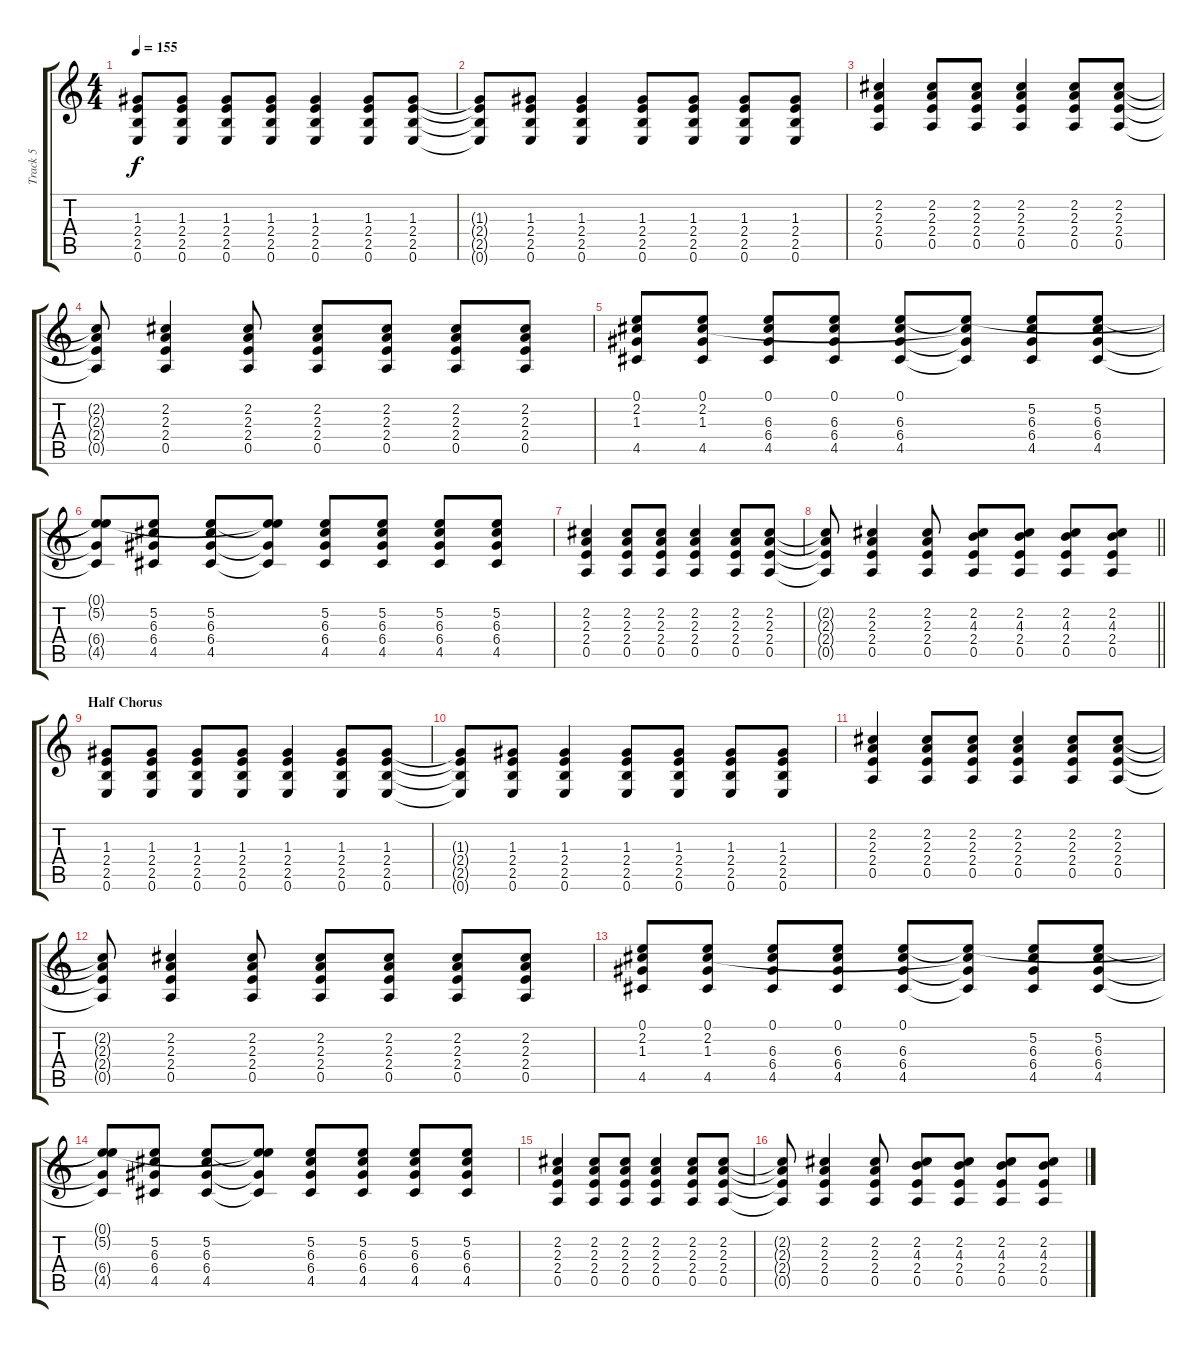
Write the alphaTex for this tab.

\track ("Track 5" "Track 5") {instrument acousticguitarsteel}
\staff {score tabs}
\tuning (E4 B3 G3 D3 A2 E2) {hide}
\ts (4 4)
\tempo 155
\clef g2
\ks c
(1.3 2.4 2.5 0.6).8{dy f} (1.3 2.4 2.5 0.6).8 (1.3 2.4 2.5 0.6).8 (1.3 2.4 2.5 0.6).8 (1.3 2.4 2.5 0.6).4 (1.3 2.4 2.5 0.6).8 (1.3 2.4 2.5 0.6).8 |
(1.3{t} 2.4{t} 2.5{t} 0.6{t}).8 (1.3 2.4 2.5 0.6).8 (1.3 2.4 2.5 0.6).4 (1.3 2.4 2.5 0.6).8 (1.3 2.4 2.5 0.6).8 (1.3 2.4 2.5 0.6).8 (1.3 2.4 2.5 0.6).8 |
(2.2 2.3 2.4 0.5).4 (2.2 2.3 2.4 0.5).8 (2.2 2.3 2.4 0.5).8 (2.2 2.3 2.4 0.5).4 (2.2 2.3 2.4 0.5).8 (2.2 2.3 2.4 0.5).8 |
(2.2{t} 2.3{t} 2.4{t} 0.5{t}).8 (2.2 2.3 2.4 0.5).4 (2.2 2.3 2.4 0.5).8 (2.2 2.3 2.4 0.5).8 (2.2 2.3 2.4 0.5).8 (2.2 2.3 2.4 0.5).8 (2.2 2.3 2.4 0.5).8 |
(0.1 2.2 1.3 4.5).8 (0.1 2.2 1.3 4.5).8 (0.1 6.3 6.4 4.5).8 (0.1 6.3 6.4 4.5).8 (0.1 6.3 6.4 4.5).8 (0.1{t} 2.2{t} 6.4{t} 4.5{t}).8 (5.2 6.3 6.4 4.5).8 (5.2 6.3 6.4 4.5).8 |
(0.1{t} 5.2{t} 6.4{t} 4.5{t}).8 (5.2 6.3 6.4 4.5).8 (5.2 6.3 6.4 4.5).8 (0.1{t} 5.2{t} 6.4{t} 4.5{t}).8 (5.2 6.3 6.4 4.5).8 (5.2 6.3 6.4 4.5).8 (5.2 6.3 6.4 4.5).8 (5.2 6.3 6.4 4.5).8 |
(2.2 2.3 2.4 0.5).4 (2.2 2.3 2.4 0.5).8 (2.2 2.3 2.4 0.5).8 (2.2 2.3 2.4 0.5).4 (2.2 2.3 2.4 0.5).8 (2.2 2.3 2.4 0.5).8 |
\barLineRight lightlight
(2.2{t} 2.3{t} 2.4{t} 0.5{t}).8 (2.2 2.3 2.4 0.5).4 (2.2 2.3 2.4 0.5).8 (2.2 4.3 2.4 0.5).8 (2.2 4.3 2.4 0.5).8 (2.2 4.3 2.4 0.5).8 (2.2 4.3 2.4 0.5).8 |
\section ("" "Half Chorus")
(1.3 2.4 2.5 0.6).8 (1.3 2.4 2.5 0.6).8 (1.3 2.4 2.5 0.6).8 (1.3 2.4 2.5 0.6).8 (1.3 2.4 2.5 0.6).4 (1.3 2.4 2.5 0.6).8 (1.3 2.4 2.5 0.6).8 |
(1.3{t} 2.4{t} 2.5{t} 0.6{t}).8 (1.3 2.4 2.5 0.6).8 (1.3 2.4 2.5 0.6).4 (1.3 2.4 2.5 0.6).8 (1.3 2.4 2.5 0.6).8 (1.3 2.4 2.5 0.6).8 (1.3 2.4 2.5 0.6).8 |
(2.2 2.3 2.4 0.5).4 (2.2 2.3 2.4 0.5).8 (2.2 2.3 2.4 0.5).8 (2.2 2.3 2.4 0.5).4 (2.2 2.3 2.4 0.5).8 (2.2 2.3 2.4 0.5).8 |
(2.2{t} 2.3{t} 2.4{t} 0.5{t}).8 (2.2 2.3 2.4 0.5).4 (2.2 2.3 2.4 0.5).8 (2.2 2.3 2.4 0.5).8 (2.2 2.3 2.4 0.5).8 (2.2 2.3 2.4 0.5).8 (2.2 2.3 2.4 0.5).8 |
(0.1 2.2 1.3 4.5).8 (0.1 2.2 1.3 4.5).8 (0.1 6.3 6.4 4.5).8 (0.1 6.3 6.4 4.5).8 (0.1 6.3 6.4 4.5).8 (0.1{t} 2.2{t} 6.4{t} 4.5{t}).8 (5.2 6.3 6.4 4.5).8 (5.2 6.3 6.4 4.5).8 |
(0.1{t} 5.2{t} 6.4{t} 4.5{t}).8 (5.2 6.3 6.4 4.5).8 (5.2 6.3 6.4 4.5).8 (0.1{t} 5.2{t} 6.4{t} 4.5{t}).8 (5.2 6.3 6.4 4.5).8 (5.2 6.3 6.4 4.5).8 (5.2 6.3 6.4 4.5).8 (5.2 6.3 6.4 4.5).8 |
(2.2 2.3 2.4 0.5).4 (2.2 2.3 2.4 0.5).8 (2.2 2.3 2.4 0.5).8 (2.2 2.3 2.4 0.5).4 (2.2 2.3 2.4 0.5).8 (2.2 2.3 2.4 0.5).8 |
(2.2{t} 2.3{t} 2.4{t} 0.5{t}).8 (2.2 2.3 2.4 0.5).4 (2.2 2.3 2.4 0.5).8 (2.2 4.3 2.4 0.5).8 (2.2 4.3 2.4 0.5).8 (2.2 4.3 2.4 0.5).8 (2.2 4.3 2.4 0.5).8
